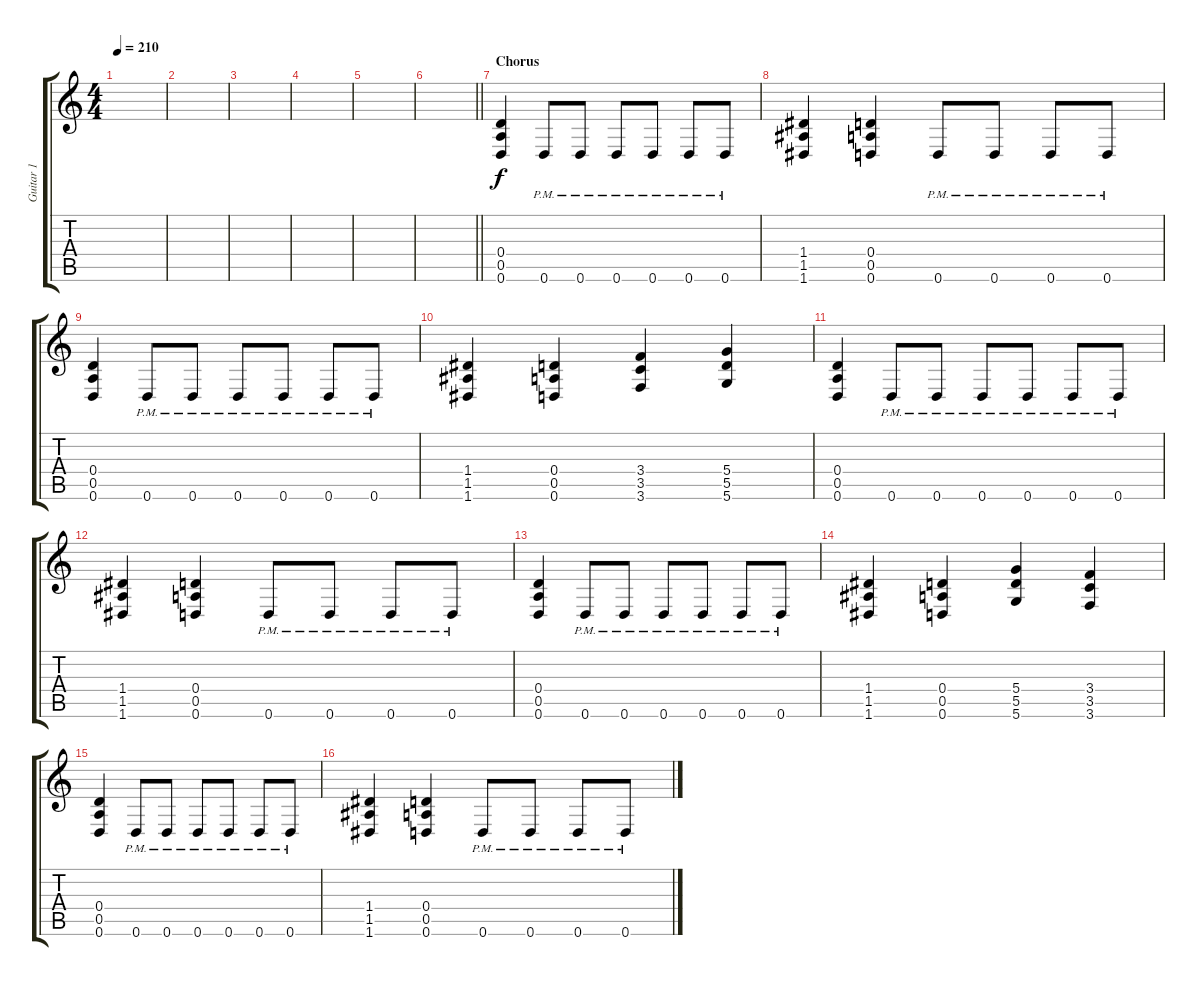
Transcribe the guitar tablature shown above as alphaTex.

\track ("Guitar 1" "Guitar 1") {instrument distortionguitar}
\staff {score tabs}
\tuning (E4 B3 G3 D3 A2 D2) {hide}
\ts (4 4)
\tempo 210
\clef g2
\ks c
|
|
|
|
|
\barLineRight lightlight
|
\section ("" "Chorus")
(0.4 0.5 0.6).4 0.6{pm}.8 0.6{pm}.8 0.6{pm}.8 0.6{pm}.8 0.6{pm}.8 0.6{pm}.8 |
(1.4 1.5 1.6).4 (0.4 0.5 0.6).4 0.6{pm}.8 0.6{pm}.8 0.6{pm}.8 0.6{pm}.8 |
(0.4 0.5 0.6).4 0.6{pm}.8 0.6{pm}.8 0.6{pm}.8 0.6{pm}.8 0.6{pm}.8 0.6{pm}.8 |
(1.4 1.5 1.6).4 (0.4 0.5 0.6).4 (3.4 3.5 3.6).4 (5.4 5.5 5.6).4 |
(0.4 0.5 0.6).4 0.6{pm}.8 0.6{pm}.8 0.6{pm}.8 0.6{pm}.8 0.6{pm}.8 0.6{pm}.8 |
(1.4 1.5 1.6).4 (0.4 0.5 0.6).4 0.6{pm}.8 0.6{pm}.8 0.6{pm}.8 0.6{pm}.8 |
(0.4 0.5 0.6).4 0.6{pm}.8 0.6{pm}.8 0.6{pm}.8 0.6{pm}.8 0.6{pm}.8 0.6{pm}.8 |
(1.4 1.5 1.6).4 (0.4 0.5 0.6).4 (5.4 5.5 5.6).4 (3.4 3.5 3.6).4 |
(0.4 0.5 0.6).4 0.6{pm}.8 0.6{pm}.8 0.6{pm}.8 0.6{pm}.8 0.6{pm}.8 0.6{pm}.8 |
(1.4 1.5 1.6).4 (0.4 0.5 0.6).4 0.6{pm}.8 0.6{pm}.8 0.6{pm}.8 0.6{pm}.8
